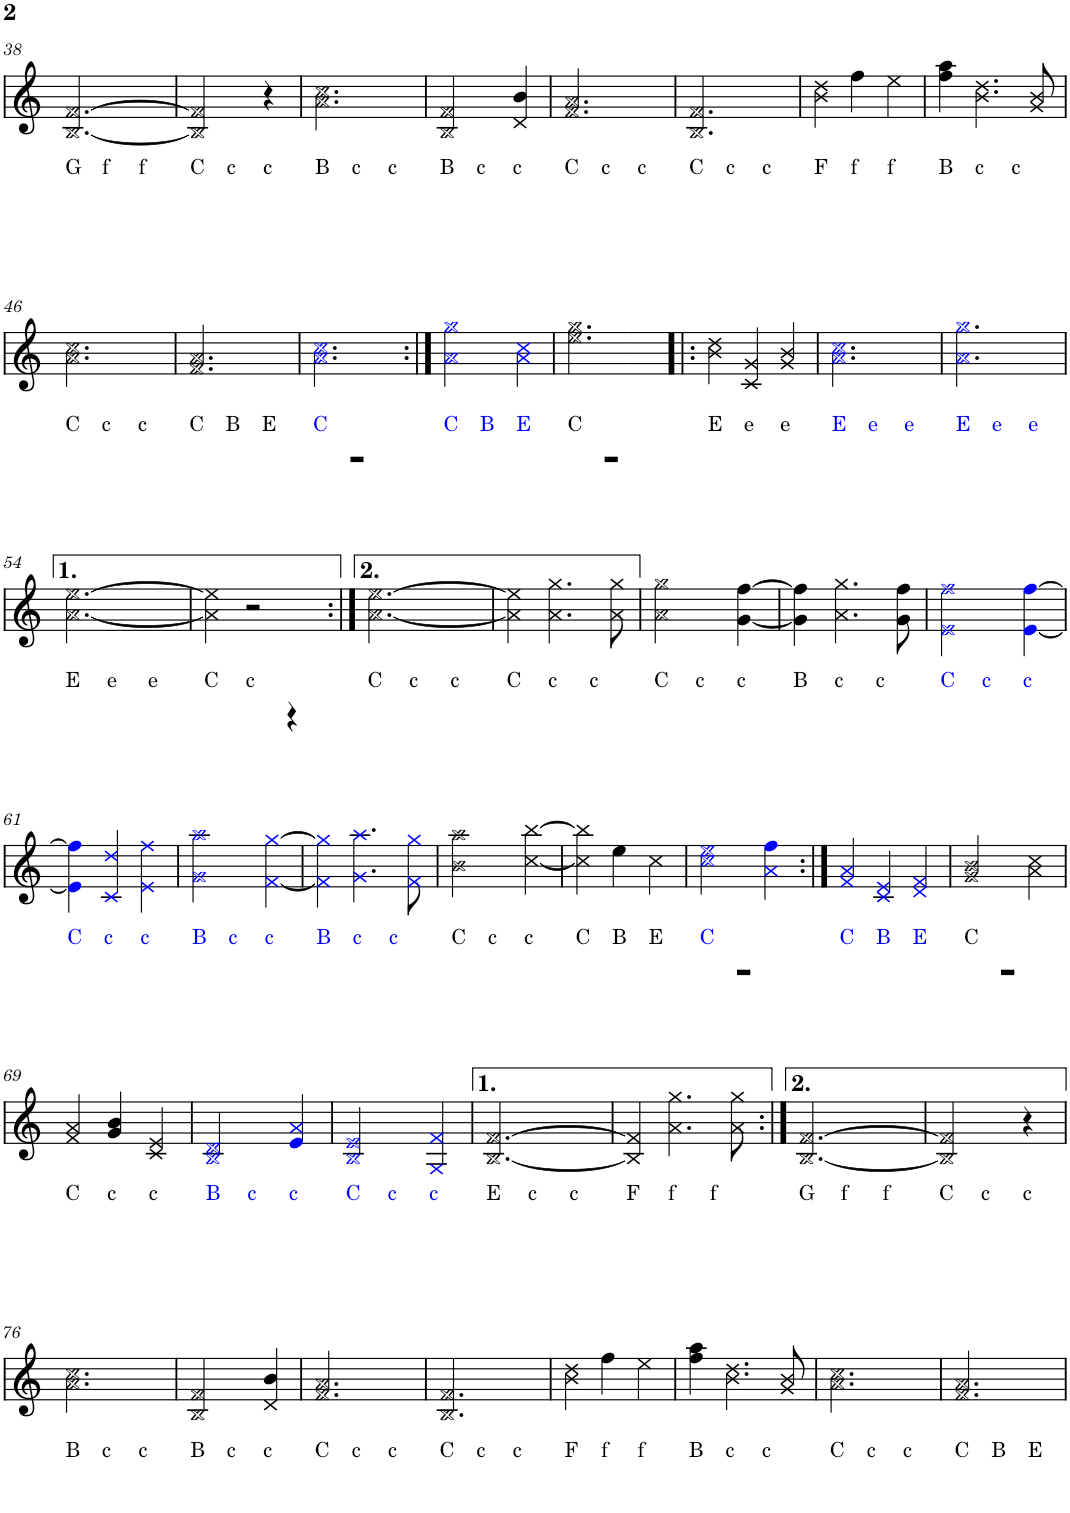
**kern	**kern	**kern
*part3	*part2	*part1
*staff3	*staff2	*staff1
*I"Akkordeon	*I"Akkordeon	*I"Akkordeon
!!LO:PB:g=z
*clefG2	*clefF4	*clefG2
*k[]	*k[]	*k[]
*M3/4	*M3/4	*M3/4
=38	=38	=38
!LO:TX:a:t=G	!	!
4ryy	4EE	[2.B/ [2.f/
!LO:TX:a:t=f	!	!
4ryy	4C	.
!LO:TX:a:t=f	!	!
4ryy	4C	.
=39	=39	=39
!LO:TX:a:t=C	!	!
4ryy	4GG	2B/] 2f/]
!LO:TX:a:t=c	!	!
4ryy	4G	.
!LO:TX:a:t=c	!	!
4ryy	4G	4r
=40	=40	=40
!LO:TX:a:t=B	!	!
4ryy	4DD	2.a\ 2.cc\
!LO:TX:a:t=c	!	!
4ryy	4G	.
!LO:TX:a:t=c	!	!
4ryy	4G	.
=41	=41	=41
!LO:TX:a:t=B	!	!
4ryy	4DD	2B/ 2f/
!LO:TX:a:t=c	!	!
4ryy	4G	.
!LO:TX:a:t=c	!	!
4ryy	4G	4d/ 4b/
=42	=42	=42
!LO:TX:a:t=C	!	!
4ryy	4GG	2.f/ 2.a/
!LO:TX:a:t=c	!	!
4ryy	4G	.
!LO:TX:a:t=c	!	!
4ryy	4G	.
=43	=43	=43
!LO:TX:a:t=C	!	!
4ryy	4GG	2.B/ 2.f/
!LO:TX:a:t=c	!	!
4ryy	4G	.
!LO:TX:a:t=c	!	!
4ryy	4G	.
=44	=44	=44
!LO:TX:a:t=F	!	!
4ryy	4CC	4b\ 4dd\
!LO:TX:a:t=f	!	!
4ryy	4C	4ff\
!LO:TX:a:t=f	!	!
4ryy	4C	4ee\
=45	=45	=45
!LO:TX:a:t=B	!	!
4ryy	4DD	4ff\ 4aa\
!LO:TX:a:t=c	!	!
4ryy	4G	4.b\ 4.dd\
!LO:TX:a:t=c	!	!
4ryy	4G	.
.	.	8g/ 8b/
!!LO:LB:g=z
=46	=46	=46
!LO:TX:a:t=C	!	!
4ryy	4GG	2.a\ 2.cc\
!LO:TX:a:t=c	!	!
4ryy	4G	.
!LO:TX:a:t=c	!	!
4ryy	4G	.
=47	=47	=47
!LO:TX:a:t=C	!	!
4ryy	4GG	2.f/ 2.a/
!LO:TX:a:t=B	!	!
4ryy	4DD	.
!LO:TX:a:t=E	!	!
4ryy	4BBB	.
=48	=48	=48
!LO:TX:a:color=#0000FF:t=C	!	!
4ryy	4DD	2.ai\ 2.cci\
2r	2r	.
=49:|!	=49:|!	=49:|!
!LO:TX:a:color=#0000FF:t=C	!	!
4ryy	4DD	2ai\ 2ggi\
!LO:TX:a:color=#0000FF:t=B	!	!
4ryy	4AA	.
!LO:TX:a:color=#0000FF:t=E	!	!
4ryy	4CC	4ai\ 4cci\
=50	=50	=50
!LO:TX:a:t=C	!	!
4ryy	4GG	2.ee\ 2.gg\
2r	2r	.
=51!|:	=51!|:	=51!|:
!LO:TX:a:t=E	!	!
4ryy	4BBB	4b\ 4dd\
!LO:TX:a:t=e	!	!
4ryy	4BB	4c/ 4g/
!LO:TX:a:t=e	!	!
4ryy	4BB	4g/ 4b/
=52	=52	=52
!LO:TX:a:color=#0000FF:t=E	!	!
4ryy	4CC	2.ai\ 2.cci\
!LO:TX:a:color=#0000FF:t=e	!	!
4ryy	4C	.
!LO:TX:a:color=#0000FF:t=e	!	!
4ryy	4C	.
=53	=53	=53
!LO:TX:a:color=#0000FF:t=E	!	!
4ryy	4CC	2.ai\ 2.ggi\
!LO:TX:a:color=#0000FF:t=e	!	!
4ryy	4C	.
!LO:TX:a:color=#0000FF:t=e	!	!
4ryy	4C	.
!!LO:LB:g=z
=54	=54	=54
!LO:TX:a:t=E	!	!
4ryy	4BBB	[2.a\ [2.ee\
!LO:TX:a:t=e	!	!
4ryy	4BB	.
!LO:TX:a:t=e	!	!
4ryy	4BB	.
=55	=55	=55
!LO:TX:a:t=C	!	!
4ryy	4GG	4a\] 4ee\]
!LO:TX:a:t=c	!	!
4ryy	4G	2r
4r	4r	.
=56:|!	=56:|!	=56:|!
!LO:TX:a:t=C	!	!
4ryy	4GG	[2.a\ [2.ee\
!LO:TX:a:t=c	!	!
4ryy	4G	.
!LO:TX:a:t=c	!	!
4ryy	4G	.
=57	=57	=57
!LO:TX:a:t=C	!	!
4ryy	4GG	4a\] 4ee\]
!LO:TX:a:t=c	!	!
4ryy	4G	4.a\ 4.gg\
!LO:TX:a:t=c	!	!
4ryy	4G	.
.	.	8a\ 8gg\
=58	=58	=58
!LO:TX:a:t=C	!	!
4ryy	4GG	2a\ 2gg\
!LO:TX:a:t=c	!	!
4ryy	4G	.
!LO:TX:a:t=c	!	!
4ryy	4G	[4g\ [4ff\
=59	=59	=59
!LO:TX:a:t=B	!	!
4ryy	4DD	4g\] 4ff\]
!LO:TX:a:t=c	!	!
4ryy	4G	4.a\ 4.gg\
!LO:TX:a:t=c	!	!
4ryy	4G	.
.	.	8g\ 8ff\
=60	=60	=60
!LO:TX:a:color=#0000FF:t=C	!	!
4ryy	4DD	2ei\ 2ffi\
!LO:TX:a:color=#0000FF:t=c	!	!
4ryy	4D	.
!LO:TX:a:color=#0000FF:t=c	!	!
4ryy	4D	[4ei\ [4ffi\
!!LO:LB:g=z
=61	=61	=61
!LO:TX:a:color=#0000FF:t=C	!	!
4ryy	4DD	4ei\] 4ffi\]
!LO:TX:a:color=#0000FF:t=c	!	!
4ryy	4D	4ci/ 4ddi/
!LO:TX:a:color=#0000FF:t=c	!	!
4ryy	4D	4ei\ 4ffi\
=62	=62	=62
!LO:TX:a:color=#0000FF:t=B	!	!
4ryy	4AA	2gi\ 2aai\
!LO:TX:a:color=#0000FF:t=c	!	!
4ryy	4D	.
!LO:TX:a:color=#0000FF:t=c	!	!
4ryy	4D	[4fi\ [4ggi\
=63	=63	=63
!LO:TX:a:color=#0000FF:t=B	!	!
4ryy	4AA	4fi\] 4ggi\]
!LO:TX:a:color=#0000FF:t=c	!	!
4ryy	4D	4.gi\ 4.aai\
!LO:TX:a:color=#0000FF:t=c	!	!
4ryy	4D	.
.	.	8fi\ 8ggi\
=64	=64	=64
!LO:TX:a:t=C	!	!
4ryy	4GG	2b\ 2aa\
!LO:TX:a:t=c	!	!
4ryy	4G	.
!LO:TX:a:t=c	!	!
4ryy	4G	[4cc\ [4bb\
=65	=65	=65
!LO:TX:a:t=C	!	!
4ryy	4GG	4cc\] 4bb\]
!LO:TX:a:t=B	!	!
4ryy	4DD	4ee\
!LO:TX:a:t=E	!	!
4ryy	4BBB	4cc\
=66	=66	=66
!LO:TX:a:color=#0000FF:t=C	!	!
4ryy	4DD	2cci\ 2eei\
2r	2r	.
.	.	4ai\ 4ffi\
=67:|!	=67:|!	=67:|!
!LO:TX:a:color=#0000FF:t=C	!	!
4ryy	4DD	4fi/ 4ai/
!LO:TX:a:color=#0000FF:t=B	!	!
4ryy	4AA	4ci/ 4ei/
!LO:TX:a:color=#0000FF:t=E	!	!
4ryy	4CC	4di/ 4fi/
=68	=68	=68
!LO:TX:a:t=C	!	!
4ryy	4GG	2g/ 2b/
2r	2r	.
.	.	4a\ 4cc\
!!LO:LB:g=z
=69	=69	=69
!LO:TX:a:t=C	!	!
4ryy	4GG	4f/ 4a/
!LO:TX:a:t=c	!	!
4ryy	4G	4g/ 4b/
!LO:TX:a:t=c	!	!
4ryy	4G	4c/ 4e/
=70	=70	=70
!LO:TX:a:color=#0000FF:t=B	!	!
4ryy	4AA	2Bi/ 2di/
!LO:TX:a:color=#0000FF:t=c	!	!
4ryy	4D	.
!LO:TX:a:color=#0000FF:t=c	!	!
4ryy	4D	4ei/ 4ai/
=71	=71	=71
!LO:TX:a:color=#0000FF:t=C	!	!
4ryy	4DD	2Bi/ 2ei/
!LO:TX:a:color=#0000FF:t=c	!	!
4ryy	4D	.
!LO:TX:a:color=#0000FF:t=c	!	!
4ryy	4D	4Gi/ 4fi/
=72	=72	=72
!LO:TX:a:t=E	!	!
4ryy	4BBB	[2.B/ [2.f/
!LO:TX:a:t=c	!	!
4ryy	4G	.
!LO:TX:a:t=c	!	!
4ryy	4G	.
=73	=73	=73
!LO:TX:a:t=F	!	!
4ryy	4CC	4B/] 4f/]
!LO:TX:a:t=f	!	!
4ryy	4C	4.a\ 4.gg\
!LO:TX:a:t=f	!	!
4ryy	4C	.
.	.	8a\ 8gg\
=74:|!	=74:|!	=74:|!
!LO:TX:a:t=G	!	!
4ryy	4EE	[2.B/ [2.f/
!LO:TX:a:t=f	!	!
4ryy	4C	.
!LO:TX:a:t=f	!	!
4ryy	4C	.
=75	=75	=75
!LO:TX:a:t=C	!	!
4ryy	4GG	2B/] 2f/]
!LO:TX:a:t=c	!	!
4ryy	4G	.
!LO:TX:a:t=c	!	!
4ryy	4G	4r
!!LO:LB:g=z
=76	=76	=76
!LO:TX:a:t=B	!	!
4ryy	4DD	2.a\ 2.cc\
!LO:TX:a:t=c	!	!
4ryy	4G	.
!LO:TX:a:t=c	!	!
4ryy	4G	.
=77	=77	=77
!LO:TX:a:t=B	!	!
4ryy	4DD	2B/ 2f/
!LO:TX:a:t=c	!	!
4ryy	4G	.
!LO:TX:a:t=c	!	!
4ryy	4G	4d/ 4b/
=78	=78	=78
!LO:TX:a:t=C	!	!
4ryy	4GG	2.f/ 2.a/
!LO:TX:a:t=c	!	!
4ryy	4G	.
!LO:TX:a:t=c	!	!
4ryy	4G	.
=79	=79	=79
!LO:TX:a:t=C	!	!
4ryy	4GG	2.B/ 2.f/
!LO:TX:a:t=c	!	!
4ryy	4G	.
!LO:TX:a:t=c	!	!
4ryy	4G	.
=80	=80	=80
!LO:TX:a:t=F	!	!
4ryy	4CC	4b\ 4dd\
!LO:TX:a:t=f	!	!
4ryy	4C	4ff\
!LO:TX:a:t=f	!	!
4ryy	4C	4ee\
=81	=81	=81
!LO:TX:a:t=B	!	!
4ryy	4DD	4ff\ 4aa\
!LO:TX:a:t=c	!	!
4ryy	4G	4.b\ 4.dd\
!LO:TX:a:t=c	!	!
4ryy	4G	.
.	.	8g/ 8b/
=82	=82	=82
!LO:TX:a:t=C	!	!
4ryy	4GG	2.a\ 2.cc\
!LO:TX:a:t=c	!	!
4ryy	4G	.
!LO:TX:a:t=c	!	!
4ryy	4G	.
=83	=83	=83
!LO:TX:a:t=C	!	!
4ryy	4GG	2.f/ 2.a/
!LO:TX:a:t=B	!	!
4ryy	4DD	.
!LO:TX:a:t=E	!	!
4ryy	4BBB	.
=	=	=
*-	*-	*-
